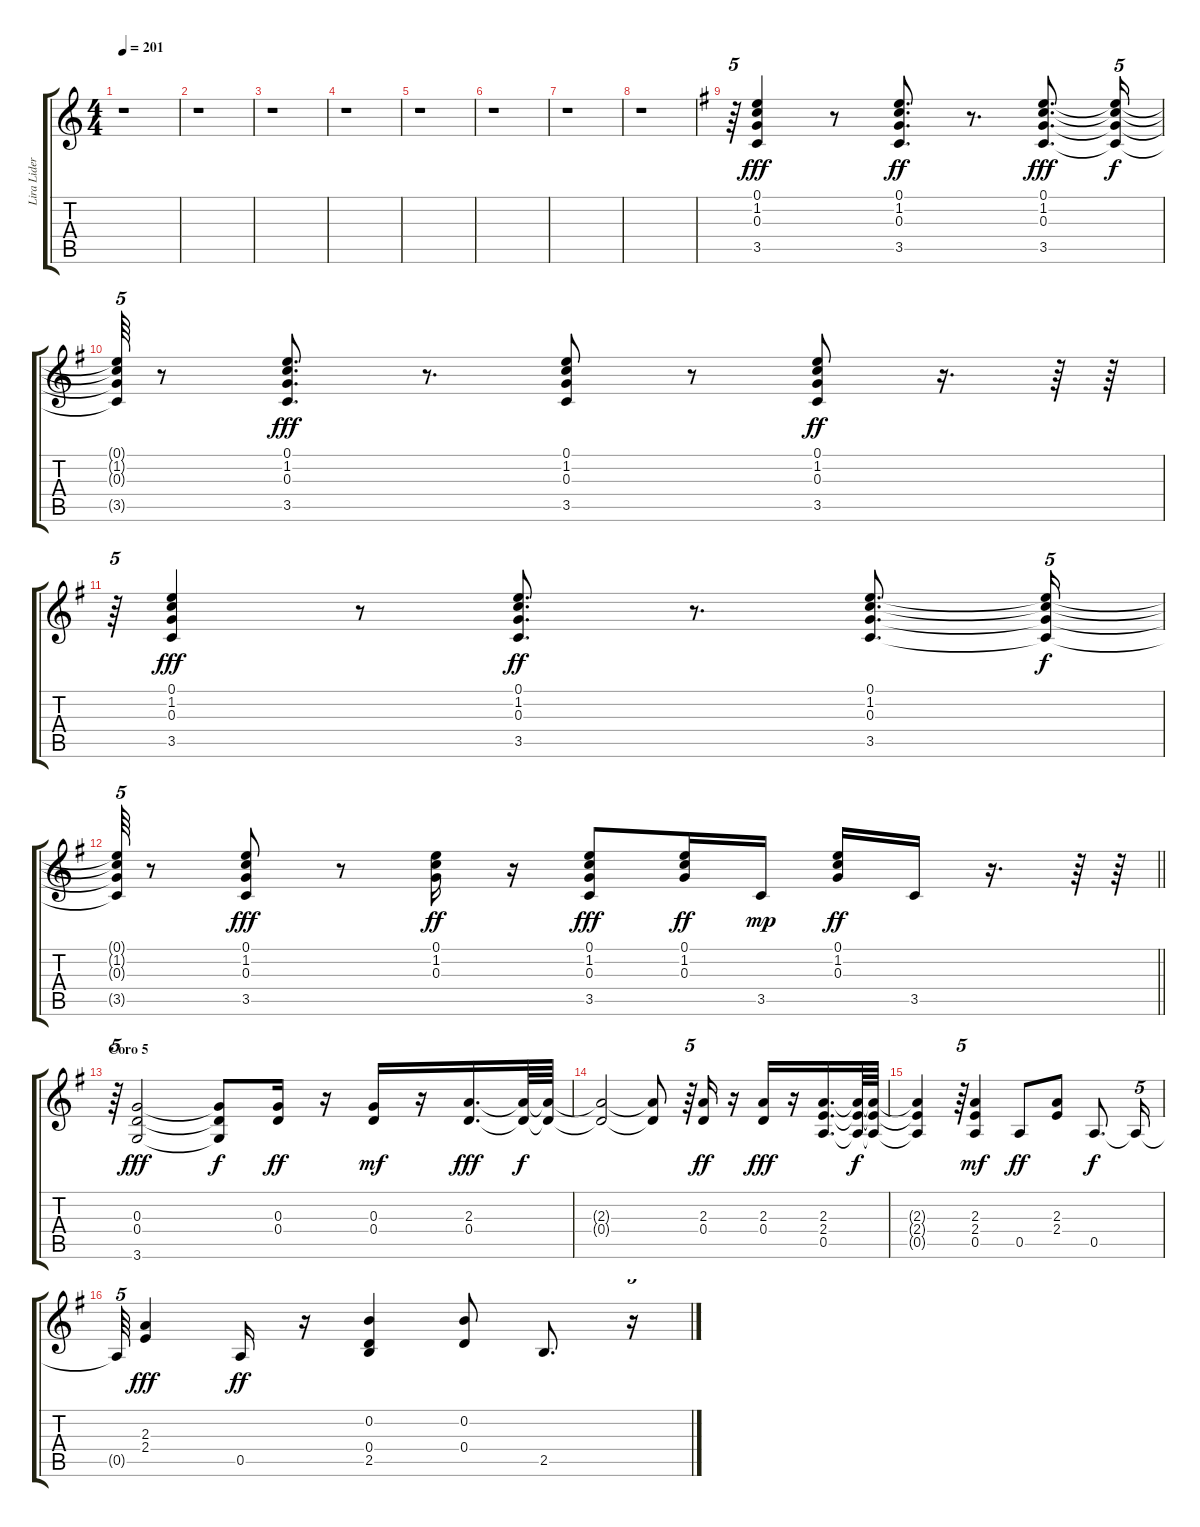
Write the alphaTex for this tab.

\track ("Lira Lider" "Lira Lider") {instrument distortionguitar}
\staff {score tabs}
\tuning (E4 B3 G3 D3 A2 E2) {hide}
\ts (4 4)
\tempo 201
\clef g2
\ks c
r.1{dy fff} |
r.1 |
r.1 |
r.1 |
r.1 |
r.1 |
r.1 |
r.1 |
\ks g
r.64{tu (5 4)} (0.1 1.2 0.3 3.5).4 r.8 (0.1 1.2 0.3 3.5).8{d dy ff} r.8{d} (0.1 1.2 0.3 3.5).8{d dy fff} (0.1{t} 1.2{t} 0.3{t} 3.5{t}).16{tu (5 4) dy f} |
(0.1{t} 1.2{t} 0.3{t} 3.5{t}).64{tu (5 4)} r.8 (0.1 1.2 0.3 3.5).8{d dy fff} r.8{d} (0.1 1.2 0.3 3.5).8 r.8 (0.1 1.2 0.3 3.5).8{dy ff} r.16{d} r.64 r.64 |
r.64{tu (5 4)} (0.1 1.2 0.3 3.5).4{dy fff} r.8 (0.1 1.2 0.3 3.5).8{d dy ff} r.8{d} (0.1 1.2 0.3 3.5).8{d} (0.1{t} 1.2{t} 0.3{t} 3.5{t}).16{tu (5 4) dy f} |
\barLineRight lightlight
(0.1{t} 1.2{t} 0.3{t} 3.5{t}).64{tu (5 4)} r.8 (0.1 1.2 0.3 3.5).8{dy fff} r.8 (0.1 1.2 0.3).16{dy ff} r.16 (0.1 1.2 0.3 3.5).8{dy fff} (0.1 1.2 0.3).16{dy ff} 3.5.16{dy mp} (0.1 1.2 0.3).16{dy ff} 3.5.16 r.16{d} r.64 r.64 |
\section ("" "Coro 5")
r.64{tu (5 4)} (0.3 0.4 3.6).2{dy fff} (0.3{t} 0.4{t} 3.6{t}).8{dy f} (0.3 0.4).16{dy ff} r.16 (0.3 0.4).16{dy mf} r.16 (2.3 0.4).16{d dy fff} (2.3{t} 0.4{t}).64{dy f} (2.3{t} 0.4{t}).64 |
(2.3{t} 0.4{t}).2 (2.3{t} 0.4{t}).8 r.64{tu (5 4)} (2.3 0.4).16{dy ff} r.16 (2.3 0.4).16{dy fff} r.16 (2.3 2.4 0.5).16{d} (2.3{t} 2.4{t} 0.5{t}).64{dy f} (2.3{t} 2.4{t} 0.5{t}).64 |
(2.3{t} 2.4{t} 0.5{t}).4 r.64{tu (5 4)} (2.3 2.4 0.5).4{dy mf} 0.5.8{dy ff} (2.3 2.4).8 0.5.8{d dy f} 0.5{t}.16{tu (5 4)} |
0.5{t}.64{tu (5 4)} (2.3 2.4).4{dy fff} 0.5.16{dy ff} r.16 (0.2 0.4 2.5).4 (0.2 0.4).8 2.5.8{d} r.16{tu (5 4)}
